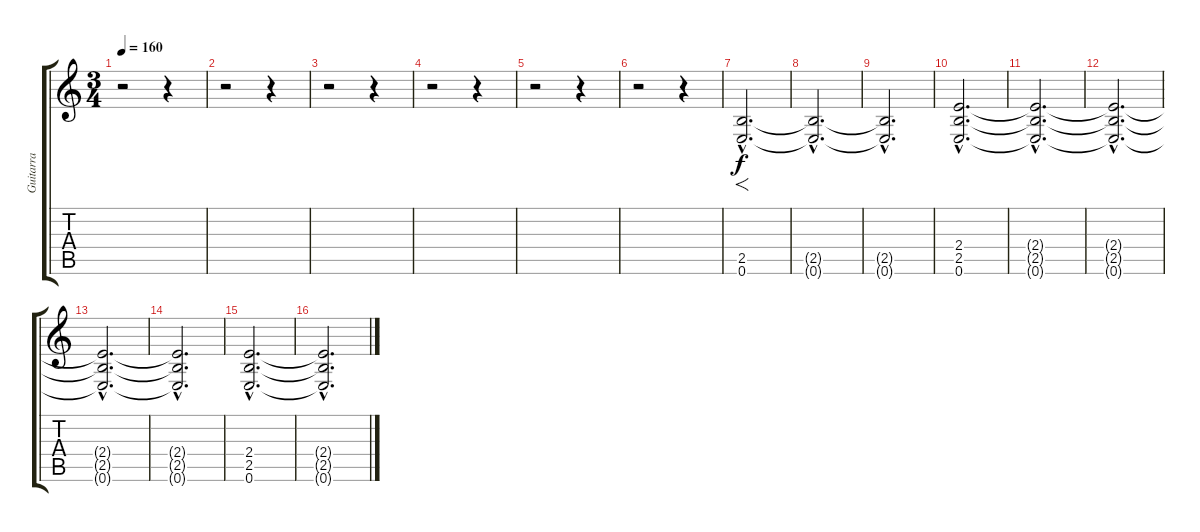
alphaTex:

\track ("Guitarra" "Guitarra") {instrument distortionguitar}
\staff {score tabs}
\tuning (E4 B3 G3 D3 A2 E2) {hide}
\ts (3 4)
\tempo 160
\clef g2
\ks c
r.2{dy f} r.4 |
r.2 r.4 |
r.2 r.4 |
r.2 r.4 |
r.2 r.4 |
r.2 r.4 |
(2.5{hac} 0.6{hac}).2{f d} |
(2.5{hac t} 0.6{hac t}).2{d} |
(2.5{hac t} 0.6{hac t}).2{d} |
(2.4{hac} 2.5{hac} 0.6{hac}).2{d} |
(2.4{hac t} 2.5{hac t} 0.6{hac t}).2{d} |
(2.4{hac t} 2.5{hac t} 0.6{hac t}).2{d} |
(2.4{hac t} 2.5{hac t} 0.6{hac t}).2{d} |
(2.4{hac t} 2.5{hac t} 0.6{hac t}).2{d} |
(2.4{hac} 2.5{hac} 0.6{hac}).2{d} |
(2.4{hac t} 2.5{hac t} 0.6{hac t}).2{d}
